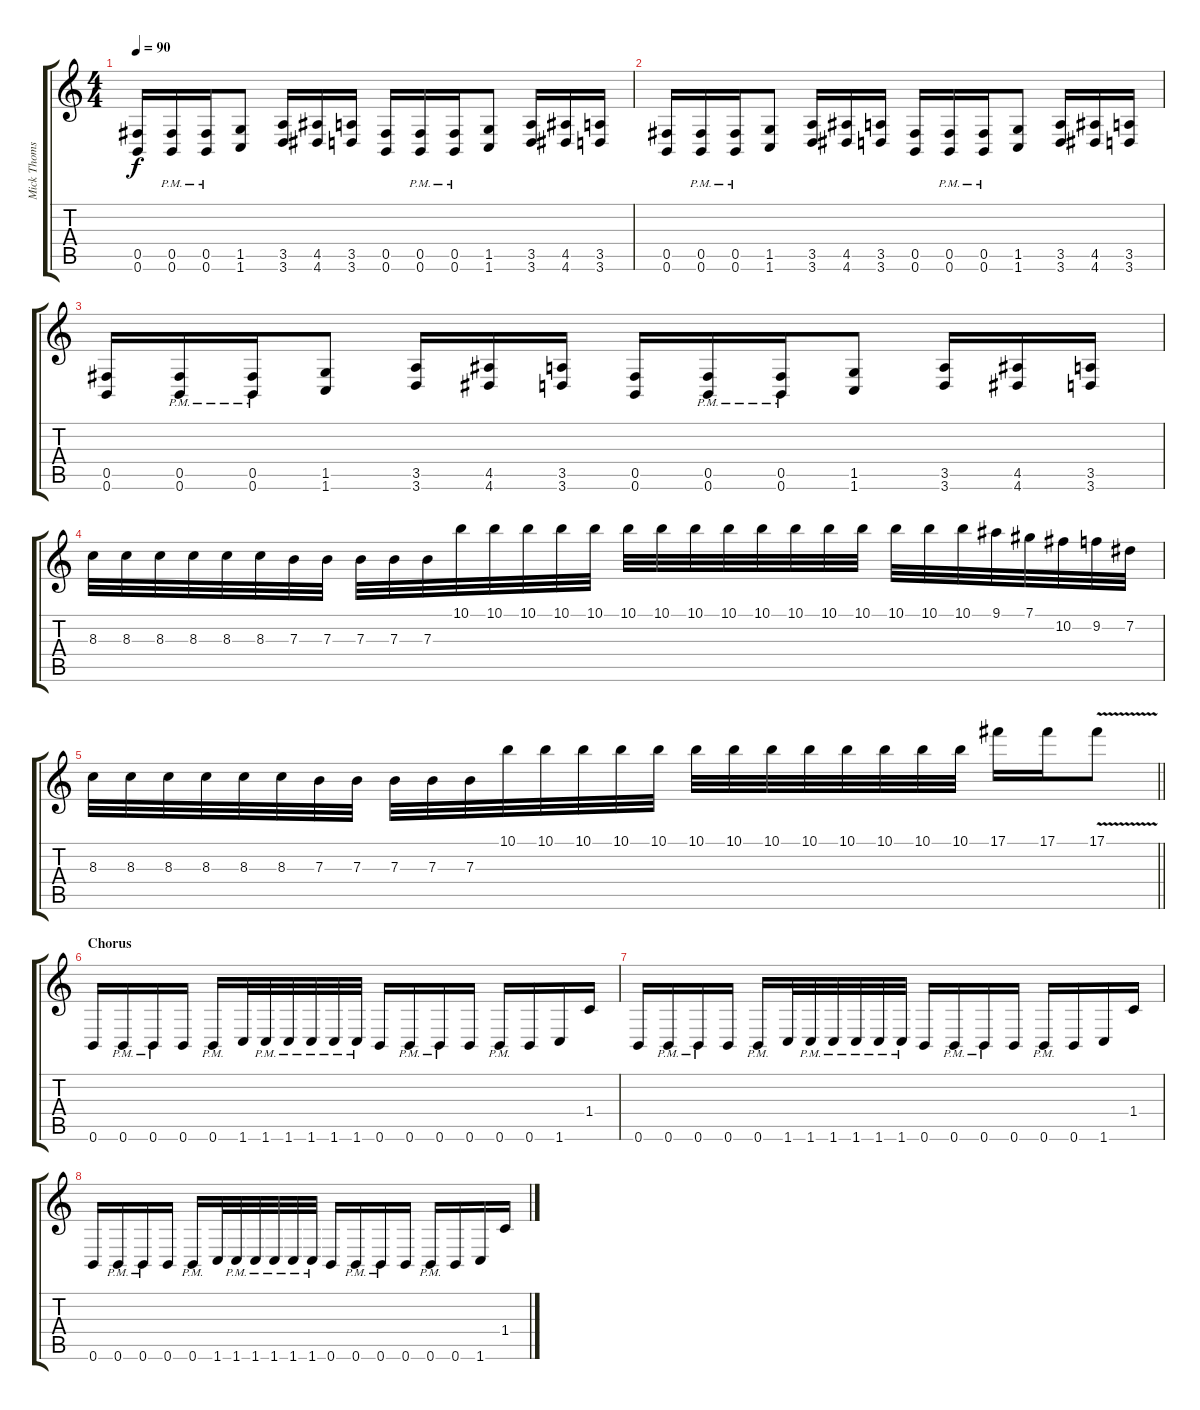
\track ("Mick Thomson" "Mick Thoms") {instrument distortionguitar}
\staff {score tabs}
\tuning (Db4 Ab3 E3 B2 Gb2 B1) {hide}
\ts (4 4)
\tempo 90
\clef g2
\ks c
(0.5 0.6).16{dy f} (0.5{pm} 0.6{pm}).16 (0.5{pm} 0.6{pm}).16 (1.5 1.6).8 (3.5 3.6).16 (4.5 4.6).16 (3.5 3.6).16 (0.5 0.6).16 (0.5{pm} 0.6{pm}).16 (0.5{pm} 0.6{pm}).16 (1.5 1.6).8 (3.5 3.6).16 (4.5 4.6).16 (3.5 3.6).16 |
(0.5 0.6).16 (0.5{pm} 0.6{pm}).16 (0.5{pm} 0.6{pm}).16 (1.5 1.6).8 (3.5 3.6).16 (4.5 4.6).16 (3.5 3.6).16 (0.5 0.6).16 (0.5{pm} 0.6{pm}).16 (0.5{pm} 0.6{pm}).16 (1.5 1.6).8 (3.5 3.6).16 (4.5 4.6).16 (3.5 3.6).16 |
(0.5 0.6).16 (0.5{pm} 0.6{pm}).16 (0.5{pm} 0.6{pm}).16 (1.5 1.6).8 (3.5 3.6).16 (4.5 4.6).16 (3.5 3.6).16 (0.5 0.6).16 (0.5{pm} 0.6{pm}).16 (0.5{pm} 0.6{pm}).16 (1.5 1.6).8 (3.5 3.6).16 (4.5 4.6).16 (3.5 3.6).16 |
8.3.32 8.3.32 8.3.32 8.3.32 8.3.32 8.3.32 7.3.32 7.3.32 7.3.32 7.3.32 7.3.32 10.1.32 10.1.32 10.1.32 10.1.32 10.1.32 10.1.32 10.1.32 10.1.32 10.1.32 10.1.32 10.1.32 10.1.32 10.1.32 10.1.32 10.1.32 10.1.32 9.1.32 7.1.32 10.2.32 9.2.32 7.2.32 |
\barLineRight lightlight
8.3.32 8.3.32 8.3.32 8.3.32 8.3.32 8.3.32 7.3.32 7.3.32 7.3.32 7.3.32 7.3.32 10.1.32 10.1.32 10.1.32 10.1.32 10.1.32 10.1.32 10.1.32 10.1.32 10.1.32 10.1.32 10.1.32 10.1.32 10.1.32 17.1.16 17.1.16 17.1{v}.8 |
\section ("" "Chorus")
0.6.16 0.6{pm}.16 0.6{pm}.16 0.6.16 0.6{pm}.16 1.6.32 1.6{pm}.32 1.6{pm}.32 1.6{pm}.32 1.6{pm}.32 1.6{pm}.32 0.6.16 0.6{pm}.16 0.6{pm}.16 0.6.16 0.6{pm}.16 0.6.16 1.6.16 1.4.16 |
0.6.16 0.6{pm}.16 0.6{pm}.16 0.6.16 0.6{pm}.16 1.6.32 1.6{pm}.32 1.6{pm}.32 1.6{pm}.32 1.6{pm}.32 1.6{pm}.32 0.6.16 0.6{pm}.16 0.6{pm}.16 0.6.16 0.6{pm}.16 0.6.16 1.6.16 1.4.16 |
0.6.16 0.6{pm}.16 0.6{pm}.16 0.6.16 0.6{pm}.16 1.6.32 1.6{pm}.32 1.6{pm}.32 1.6{pm}.32 1.6{pm}.32 1.6{pm}.32 0.6.16 0.6{pm}.16 0.6{pm}.16 0.6.16 0.6{pm}.16 0.6.16 1.6.16 1.4.16
